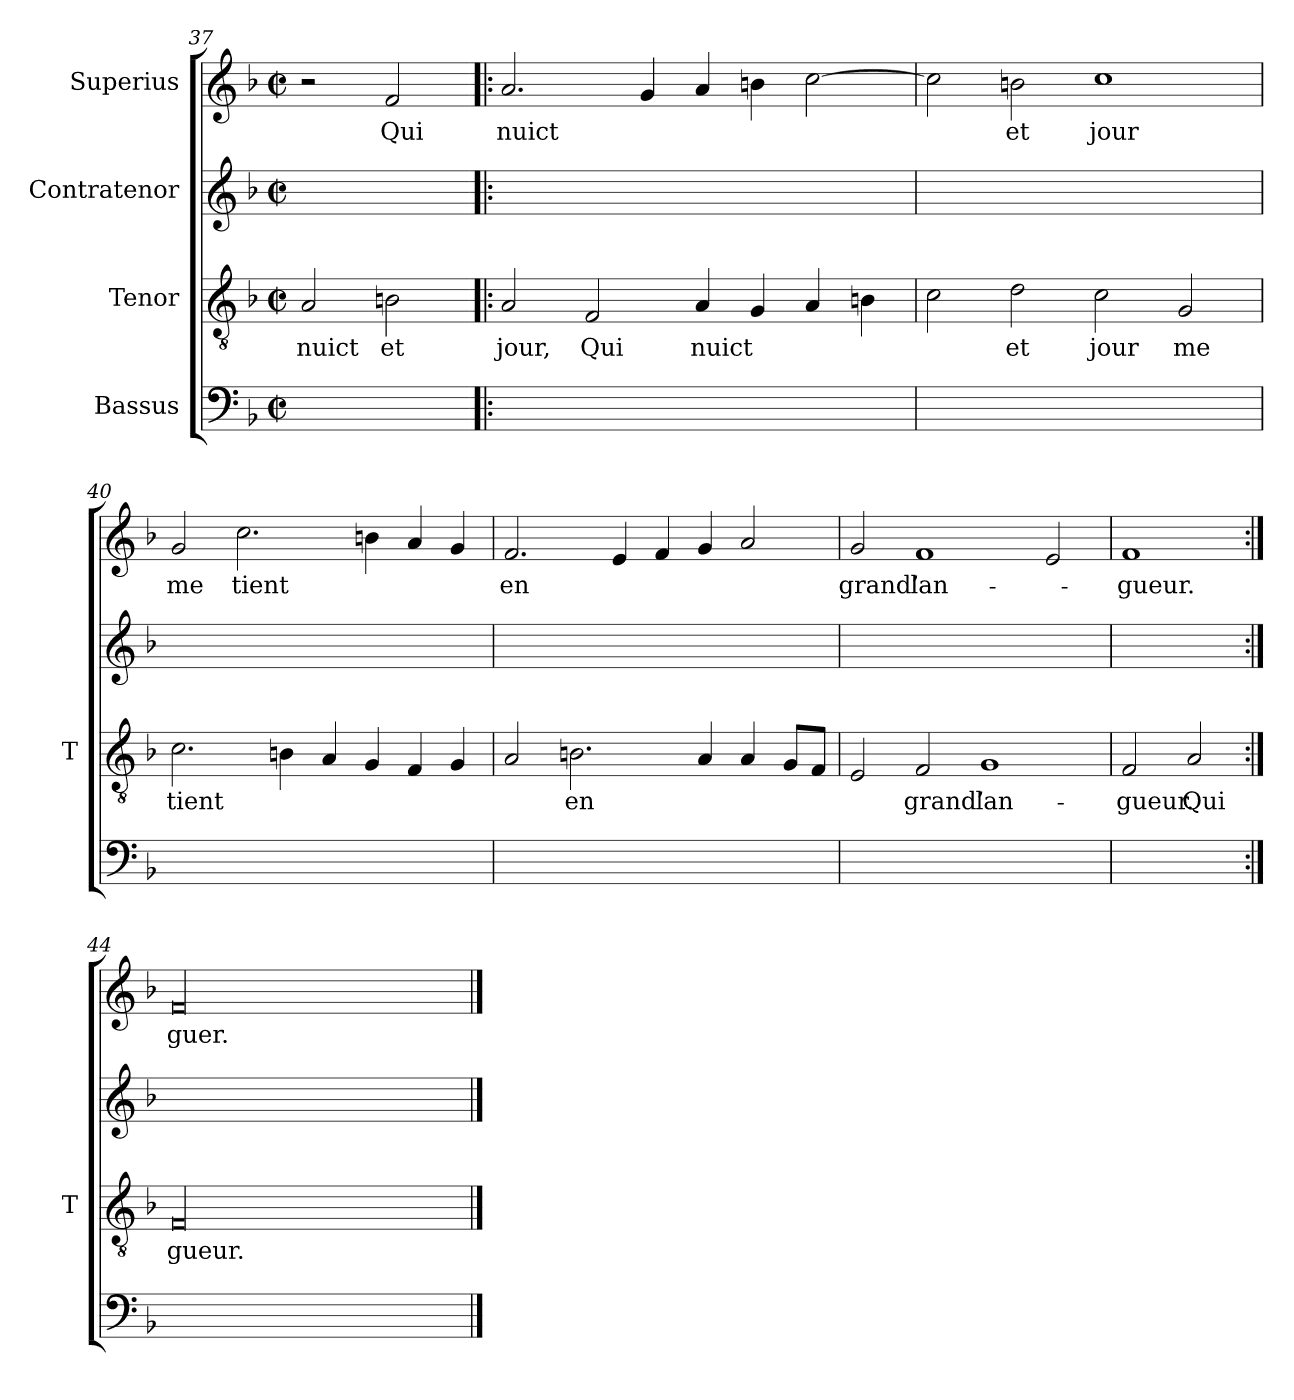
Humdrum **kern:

**kern	**kern	**text	**kern	**kern	**text
*part4	*part3	*part3	*part2	*part1	*part1
*staff4	*staff3	*staff3	*staff2	*staff1	*staff1
*I"Bassus	*I"Tenor	*	*I"Contratenor	*I"Superius	*
*	*I'T	*	*	*	*
*clefF4	*clefGv2	*	*clefG2	*clefG2	*
*k[b-]	*k[b-]	*	*k[b-]	*k[b-]	*
*F:	*F:	*	*F:	*F:	*
*M2/2	*M2/2	*	*M2/2	*M2/2	*
*met(c|)	*met(c|)	*	*met(c|)	*met(c|)	*
=37	=37	=37	=37	=37	=37
1ryy	2A	-nuict	1ryy	2r	.
.	2B	-et	.	2f	-Qui
=38!|:	=38!|:	=38!|:	=38!|:	=38!|:	=38!|:
1ryy	2A	-jour,	1ryy	2.a	-nuict
.	2F	-Qui	.	.	.
.	.	.	.	4g	.
1ryy	4A	-nuict	1ryy	4a	.
.	4G	.	.	4b	.
.	4A	.	.	[2cc	.
.	4B	.	.	.	.
=39	=39	=39	=39	=39	=39
1ryy	2c	.	1ryy	2cc]	.
.	2d	-et	.	2bn	-et
1ryy	2c	-jour	1ryy	1cc	-jour
.	2G	-me	.	.	.
!!LO:PB:g=z
=40	=40	=40	=40	=40	=40
1ryy	2.c	-tient	1ryy	2g	-me
.	.	.	.	2.cc	-tient
.	4B	.	.	.	.
1ryy	4A	.	1ryy	.	.
.	4G	.	.	4b	.
.	4F	.	.	4a	.
.	4G	.	.	4g	.
=41	=41	=41	=41	=41	=41
1ryy	2A	.	1ryy	2.f	-en
.	2.B	-en	.	.	.
.	.	.	.	4e	.
1ryy	.	.	1ryy	4f	.
.	4A	.	.	4g	.
.	4A	.	.	2a	.
.	8GL	.	.	.	.
.	8FJ	.	.	.	.
=42	=42	=42	=42	=42	=42
1ryy	2E	.	1ryy	2g	-grand’
.	2F	-grand’	.	1f	lan-
1ryy	1G	lan-	1ryy	.	.
.	.	.	.	2e	.
=43	=43	=43	=43	=43	=43
1ryy	2F	-gueur.	1ryy	1f	-gueur.
.	2A	-Qui	.	.	.
=44:|!	=44:|!	=44:|!	=44:|!	=44:|!	=44:|!
1ryy	00F	-gueur.	1ryy	00f	-guer.
0.ryy	.	.	0.ryy	.	.
==	==	==	==	==	==
*-	*-	*-	*-	*-	*-
